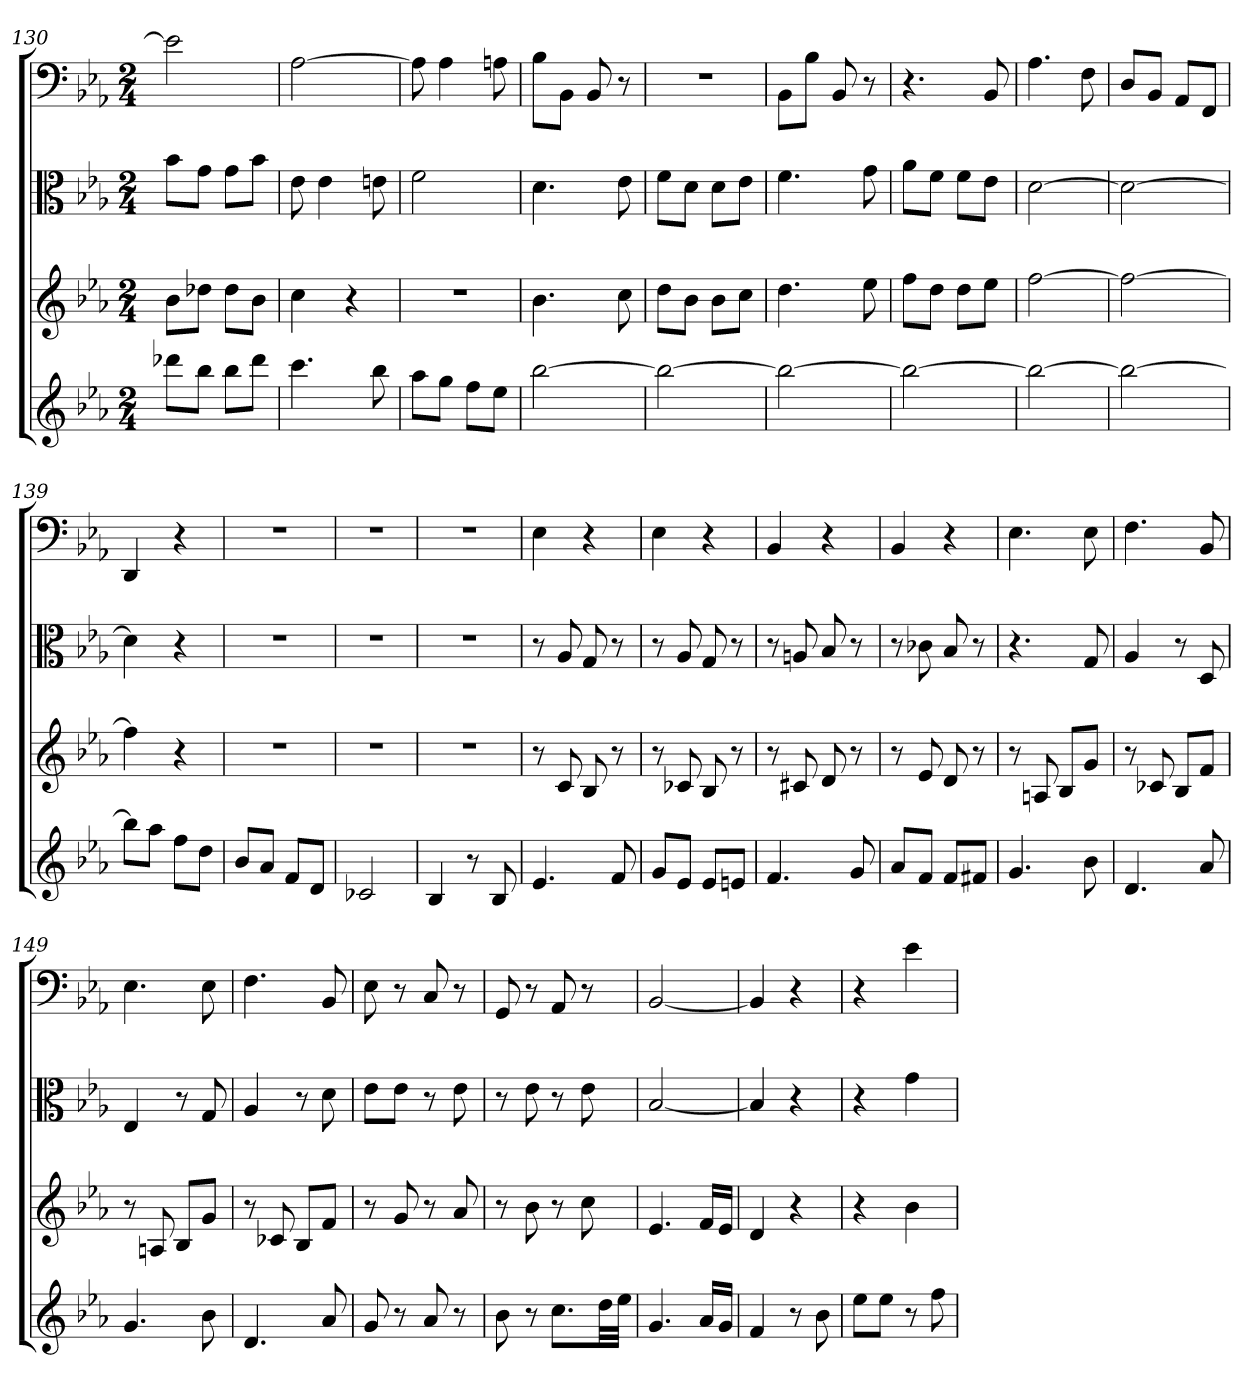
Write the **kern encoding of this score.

**kern	**kern	**kern	**kern
*part4	*part3	*part2	*part1
*staff4	*staff3	*staff2	*staff1
*	*	*clefC3	*clefF4
*k[b-e-a-]	*k[b-e-a-]	*k[b-e-a-]	*k[b-e-a-]
*E-:	*E-:	*E-:	*E-:
*M2/4	*M2/4	*M2/4	*M2/4
=130	=130	=130	=130
8ddd-XL	8b-L	8b-\L	2e-]
8bb-J	8dd-XJ	8g\J	.
8bb-L	8dd-L	8g\L	.
8ddd-J	8b-J	8b-\J	.
=131	=131	=131	=131
4.ccc	4cc	8e-	[2A-
.	.	4e-	.
.	4r	.	.
8bb-	.	8en	.
=132	=132	=132	=132
8aa-L	2r	2f	8A-]
8ggJ	.	.	4A-
8ffL	.	.	.
8ee-J	.	.	8An
=133	=133	=133	=133
[2bb-	4.b-	4.d	8B-\L
.	.	.	8BB-\J
.	.	.	8BB-
.	8cc	8e-	8r
=134	=134	=134	=134
2bb-_	8ddL	8f\L	2r
.	8b-J	8d\J	.
.	8b-L	8d\L	.
.	8ccJ	8e-\J	.
=135	=135	=135	=135
2bb-_	4.dd	4.f	8BB-\L
.	.	.	8B-\J
.	.	.	8BB-
.	8ee-	8g	8r
=136	=136	=136	=136
2bb-_	8ffL	8a-\L	4.r
.	8ddJ	8f\J	.
.	8ddL	8f\L	.
.	8ee-J	8e-\J	8BB-
=137	=137	=137	=137
2bb-_	[2ff	[2d	4.A-
.	.	.	8F
=138	=138	=138	=138
2bb-_	2ff_	2d_	8D/L
.	.	.	8BB-/J
.	.	.	8AA-/L
.	.	.	8FF/J
=139	=139	=139	=139
8bb-L]	4ff]	4d]	4DD
8aa-J	.	.	.
8ffL	4r	4r	4r
8ddJ	.	.	.
=140	=140	=140	=140
8b-L	2r	2r	2r
8a-J	.	.	.
8fL	.	.	.
8dJ	.	.	.
=141	=141	=141	=141
2c-X	2r	2r	2r
=142	=142	=142	=142
4B-	2r	2r	2r
8r	.	.	.
8B-	.	.	.
=143	=143	=143	=143
4.e-	8r	8r	4E-
.	8c	8A-	.
.	8B-	8G	4r
8f	8r	8r	.
=144	=144	=144	=144
8gL	8r	8r	4E-
8e-J	8c-X	8A-	.
8e-L	8B-	8G	4r
8enJ	8r	8r	.
=145	=145	=145	=145
4.f	8r	8r	4BB-
.	8c#X	8An	.
.	8d	8B-	4r
8g	8r	8r	.
=146	=146	=146	=146
8a-L	8r	8r	4BB-
8fJ	8e-	8c-X	.
8fL	8d	8B-	4r
8f#XJ	8r	8r	.
=147	=147	=147	=147
4.g	8r	4.r	4.E-
.	8An	.	.
.	8B-L	.	.
8b-	8gJ	8G	8E-
=148	=148	=148	=148
4.d	8r	4A-	4.F
.	8c-X	.	.
.	8B-L	8r	.
8a-	8fJ	8D	8BB-
=149	=149	=149	=149
4.g	8r	4E-	4.E-
.	8An	.	.
.	8B-L	8r	.
8b-	8gJ	8G	8E-
=150	=150	=150	=150
4.d	8r	4A-	4.F
.	8c-X	.	.
.	8B-L	8r	.
8a-	8fJ	8d	8BB-
=151	=151	=151	=151
8g	8r	8e-\L	8E-
8r	8g	8e-\J	8r
8a-	8r	8r	8C
8r	8a-	8e-	8r
=152	=152	=152	=152
8b-	8r	8r	8GG
8r	8b-	8e-	8r
8.ccL	8r	8r	8AA-
.	8cc	8e-	8r
32ddLL	.	.	.
32ee-JJJ	.	.	.
=153	=153	=153	=153
4.g	4.e-	[2B-	[2BB-
16a-LL	16fLL	.	.
16gJJ	16e-JJ	.	.
=154	=154	=154	=154
4f	4d	4B-]	4BB-]
8r	4r	4r	4r
8b-	.	.	.
=155	=155	=155	=155
8ee-L	4r	4r	4r
8ee-J	.	.	.
8r	4b-	4g	4e-
8ff	.	.	.
=	=	=	=
*-	*-	*-	*-
